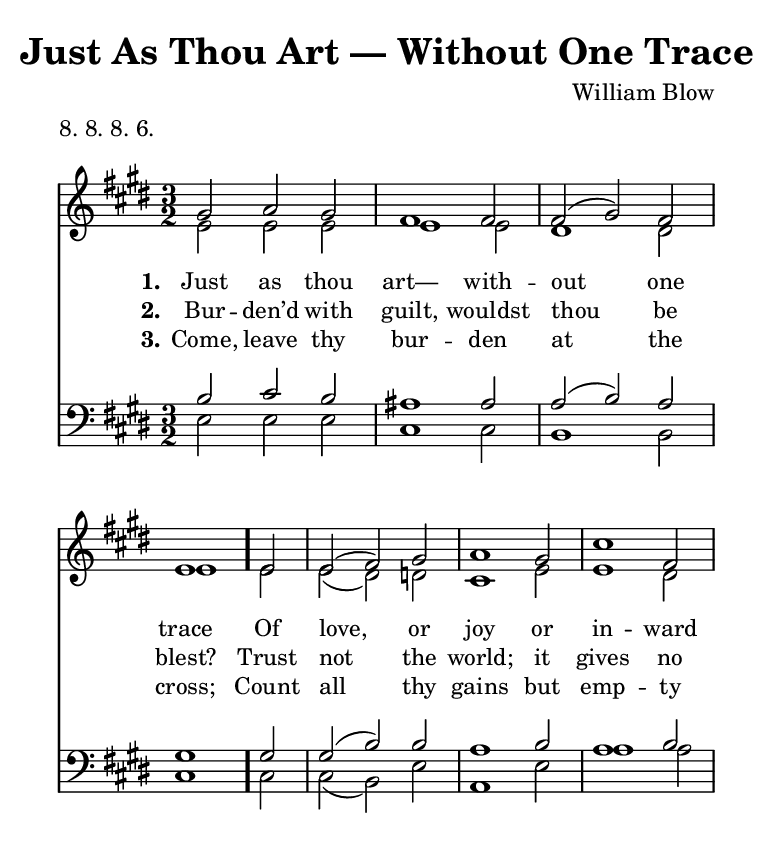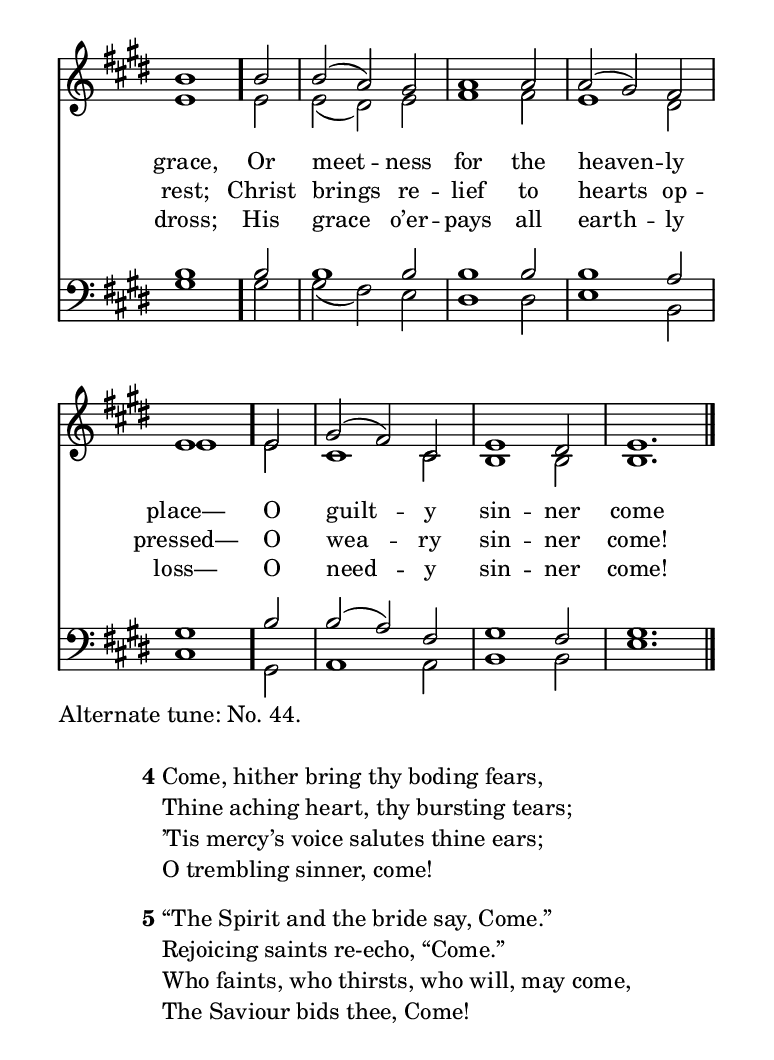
\include "common/global.ily"
\paper {
  \include "common/paper.ily"
  ragged-bottom = ##t
  ragged-last-bottom = ##t
  systems-per-page = ##f
  %page-count = ##f
}

\header{
  hymnnumber = "85"
  title = "Just As Thou Art — Without One Trace"
  tunename = "St. Agnes — Blow"
  meter = "8. 8. 8. 6."
  %poet = ""
  composer = "William Blow"
  %copyright = ""
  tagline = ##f
}

% for fermata in MIDI
ta = { \tempo 2=90 }
tb = { \tempo 2=45 }

patternAA = { c2 c2 c2 | c1 c2 | c2( c2) c2 | c1 }
patternAB = { c2 c2 c2 | c1 c2 | c1      c2 | c1 }

patternBA = { c2 | c2( c2) c2 | c1 c2 | c1      c2 | c1 }
patternBB = { c2 | c2( c2) c2 | c1 c2 | c2( c2) c2 | c1 }
patternBC = { c2 | c1      c2 | c1 c2 | c1      c2 | c1 }

patternCA = { c2 | c2( c2) c2 | c1 c2 | c1. }
patternCB = { c2 | c1      c2 | c1 c2 | c1. }

global = {
  \include "common/overrides.ily"
  \override Staff.TimeSignature.style = #'()
  \time 3/2
  \override Score.MetronomeMark.transparent = ##t % hide all fermata changes too
  \ta
  \key e \major
  %\partial 4
  \autoBeamOff
}

notesSoprano = {
\global
\relative c'' {

  \changePitch \patternAA { gis a gis | fis fis | fis gis fis | e }
  \changePitch \patternBA { e | e fis gis | a gis | cis fis, | b }
  \changePitch \patternBB { b | b a gis | a a | a gis fis | e }
  \changePitch \patternCA { e | gis fis cis | e dis | e }

  \bar "|."

}
}

notesAlto = {
\global
\relative e' {

  \changePitch \patternAB { e e e | e e | dis dis | e }
  \changePitch \patternBA { e | e dis d | cis e | e dis | e }
  \changePitch \patternBA { e | e dis e | fis fis | e dis | e }
  \changePitch \patternCB { e | cis cis | b b | b }

}
}

notesTenor = {
\global
\relative a {

  \changePitch \patternAA { b cis b | ais ais | a b a | gis }
  \changePitch \patternBA { gis | gis b b | a b | a b | b }
  \changePitch \patternBC { b | b b | b b | b a | gis }
  \changePitch \patternCA { b | b a fis | gis fis | gis }

}
}

notesBass = {
\global
\relative f {

  \changePitch \patternAB { e e e | cis cis | b b | cis }
  \changePitch \patternBA { cis | cis b e | a, e' | a a | gis }
  \changePitch \patternBA { gis | gis fis e | dis dis | e b | cis }
  \changePitch \patternCB { gis | a a | b b | e }

}
}

wordsA = \lyricmode {
\set stanza = "1."

Just as thou art— with -- out one trace \bar "."
Of love, or joy or in -- ward grace, \bar "."
Or meet -- ness for the heaven -- ly place— \bar "."
O guilt -- y sin -- ner come ! \bar "."

}

wordsB = \lyricmode {
\set stanza = "2."

Bur -- den’d with guilt, wouldst thou be blest?
Trust not the world; it gives no rest;
Christ brings re -- lief to hearts op -- pressed—
O wea -- ry sin -- ner come!

}

wordsC = \lyricmode {
\set stanza = "3."

Come, leave thy bur -- den at the cross;
Count all thy gains but emp -- ty dross;
His grace o’er -- pays all earth -- ly loss—
O need -- y sin -- ner come!

}

wordsD = \markuplist {

\line { Come, hither bring thy boding fears, }
\line { Thine aching heart, thy bursting tears; }
\line { ’Tis mercy’s voice salutes thine ears; }
\line { O trembling sinner, come! }

}

wordsE = \markuplist {

\line { “The Spirit and the bride say, Come.” }
\line { Rejoicing saints re-echo, “Come.” }
\line { Who faints, who thirsts, who will, may come, }
\line { The Saviour bids thee, Come! }

}

\score {
  \context ChoirStaff <<
    \context Staff = upper <<
      \set ChoirStaff.systemStartDelimiter = #'SystemStartBar
      \context Voice  = sopranos { \voiceOne << \notesSoprano >> }
      \context Voice  = altos { \voiceTwo << \notesAlto >> }
      \context Lyrics = one   \lyricsto sopranos \wordsA
      \context Lyrics = two   \lyricsto sopranos \wordsB
      \context Lyrics = three \lyricsto sopranos \wordsC
    >>
    \context Staff = men <<
      \clef bass
      \context Voice  = tenors { \voiceOne << \notesTenor >> }
      \context Voice  = basses { \voiceTwo << \notesBass >> }
    >>
  >>
  \layout {
    \include "common/layout.ily"
  }
  \midi{
    \include "common/midi.ily"
  }
}

\noPageBreak

\markup {
	\raise #5
	\line { Alternate tune: No. 44. }
}

\noPageBreak

\markup { \fill-line { \column {
  \line{ \bold 4 \column { \wordsD } } \combine \null \vspace #0.4
  \line{ \bold 5 \column { \wordsE } } %\combine \null \vspace #0.4
} } }

\version "2.18.0"  % necessary for upgrading to future LilyPond versions.

% vi:set et ts=2 sw=2 ai nocindent syntax=lilypond:
